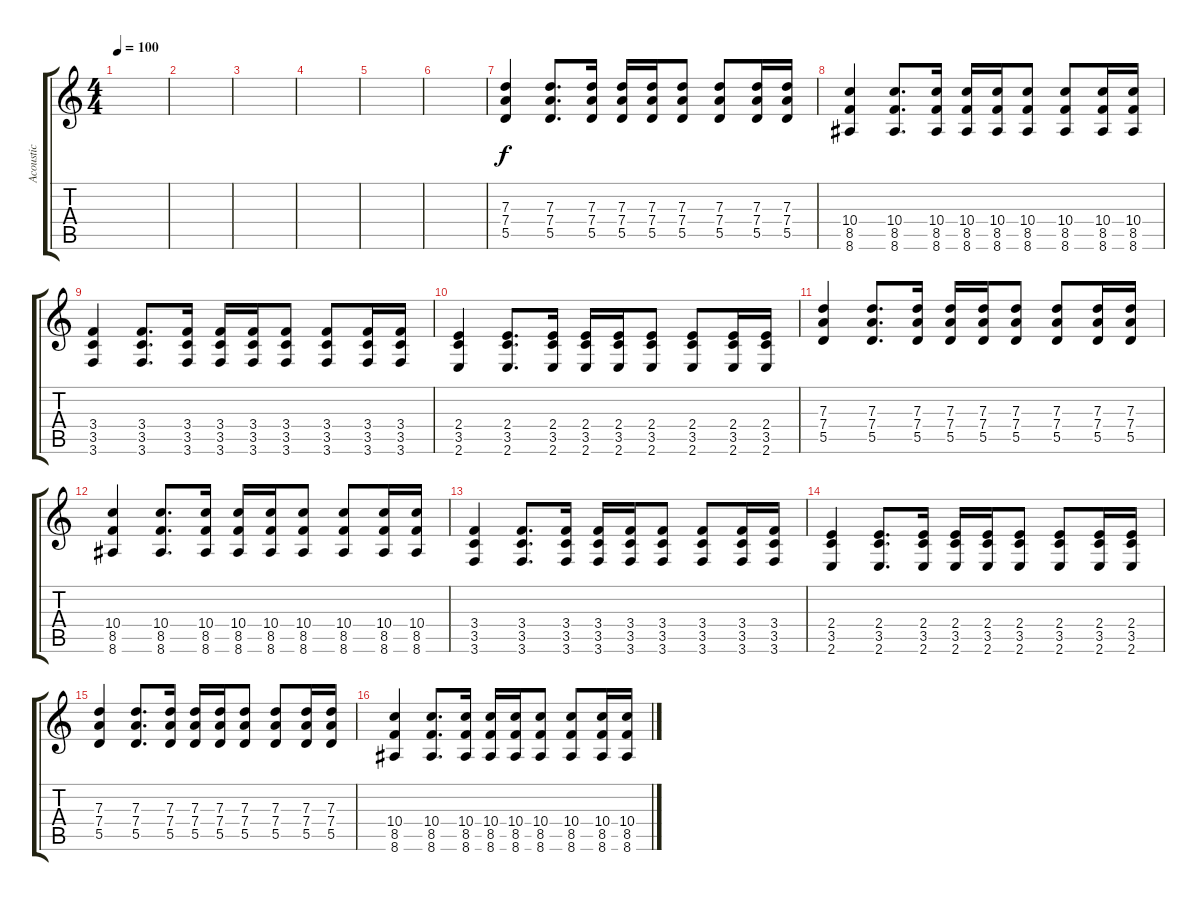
\track ("Acoustic" "Acoustic") {instrument acousticguitarsteel}
\staff {score tabs}
\tuning (E4 B3 G3 D3 A2 D2) {hide}
\ts (4 4)
\tempo 100
\clef g2
\ks c
|
|
|
|
|
|
(7.3 7.4 5.5).4 (7.3 7.4 5.5).8{d} (7.3 7.4 5.5).16 (7.3 7.4 5.5).16 (7.3 7.4 5.5).16 (7.3 7.4 5.5).8 (7.3 7.4 5.5).8 (7.3 7.4 5.5).16 (7.3 7.4 5.5).16 |
(10.4 8.5 8.6).4 (10.4 8.5 8.6).8{d} (10.4 8.5 8.6).16 (10.4 8.5 8.6).16 (10.4 8.5 8.6).16 (10.4 8.5 8.6).8 (10.4 8.5 8.6).8 (10.4 8.5 8.6).16 (10.4 8.5 8.6).16 |
(3.4 3.5 3.6).4 (3.4 3.5 3.6).8{d} (3.4 3.5 3.6).16 (3.4 3.5 3.6).16 (3.4 3.5 3.6).16 (3.4 3.5 3.6).8 (3.4 3.5 3.6).8 (3.4 3.5 3.6).16 (3.4 3.5 3.6).16 |
(2.4 3.5 2.6).4 (2.4 3.5 2.6).8{d} (2.4 3.5 2.6).16 (2.4 3.5 2.6).16 (2.4 3.5 2.6).16 (2.4 3.5 2.6).8 (2.4 3.5 2.6).8 (2.4 3.5 2.6).16 (2.4 3.5 2.6).16 |
(7.3 7.4 5.5).4 (7.3 7.4 5.5).8{d} (7.3 7.4 5.5).16 (7.3 7.4 5.5).16 (7.3 7.4 5.5).16 (7.3 7.4 5.5).8 (7.3 7.4 5.5).8 (7.3 7.4 5.5).16 (7.3 7.4 5.5).16 |
(10.4 8.5 8.6).4 (10.4 8.5 8.6).8{d} (10.4 8.5 8.6).16 (10.4 8.5 8.6).16 (10.4 8.5 8.6).16 (10.4 8.5 8.6).8 (10.4 8.5 8.6).8 (10.4 8.5 8.6).16 (10.4 8.5 8.6).16 |
(3.4 3.5 3.6).4 (3.4 3.5 3.6).8{d} (3.4 3.5 3.6).16 (3.4 3.5 3.6).16 (3.4 3.5 3.6).16 (3.4 3.5 3.6).8 (3.4 3.5 3.6).8 (3.4 3.5 3.6).16 (3.4 3.5 3.6).16 |
(2.4 3.5 2.6).4 (2.4 3.5 2.6).8{d} (2.4 3.5 2.6).16 (2.4 3.5 2.6).16 (2.4 3.5 2.6).16 (2.4 3.5 2.6).8 (2.4 3.5 2.6).8 (2.4 3.5 2.6).16 (2.4 3.5 2.6).16 |
(7.3 7.4 5.5).4 (7.3 7.4 5.5).8{d} (7.3 7.4 5.5).16 (7.3 7.4 5.5).16 (7.3 7.4 5.5).16 (7.3 7.4 5.5).8 (7.3 7.4 5.5).8 (7.3 7.4 5.5).16 (7.3 7.4 5.5).16 |
(10.4 8.5 8.6).4 (10.4 8.5 8.6).8{d} (10.4 8.5 8.6).16 (10.4 8.5 8.6).16 (10.4 8.5 8.6).16 (10.4 8.5 8.6).8 (10.4 8.5 8.6).8 (10.4 8.5 8.6).16 (10.4 8.5 8.6).16
